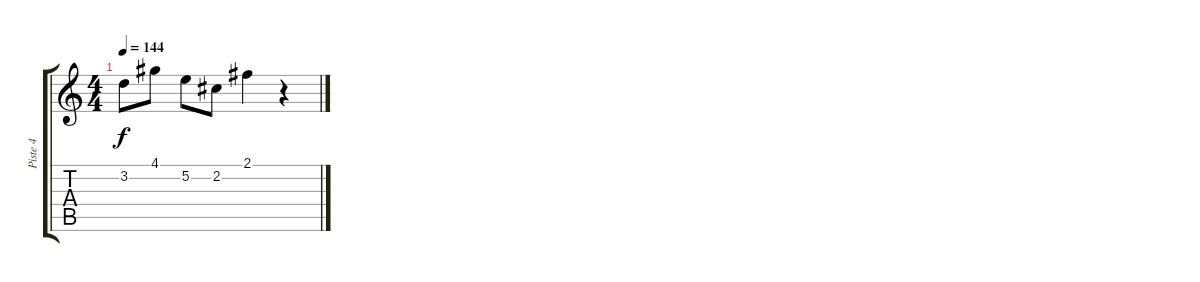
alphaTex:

\track ("Piste 4" "Piste 4") {instrument overdrivenguitar}
\staff {score tabs}
\tuning (E4 B3 G3 D3 A2 E2) {hide}
\ts (4 4)
\tempo 144
\clef g2
\ks c
3.2.8{dy f} 4.1.8 5.2.8 2.2.8 2.1.4 r.4
